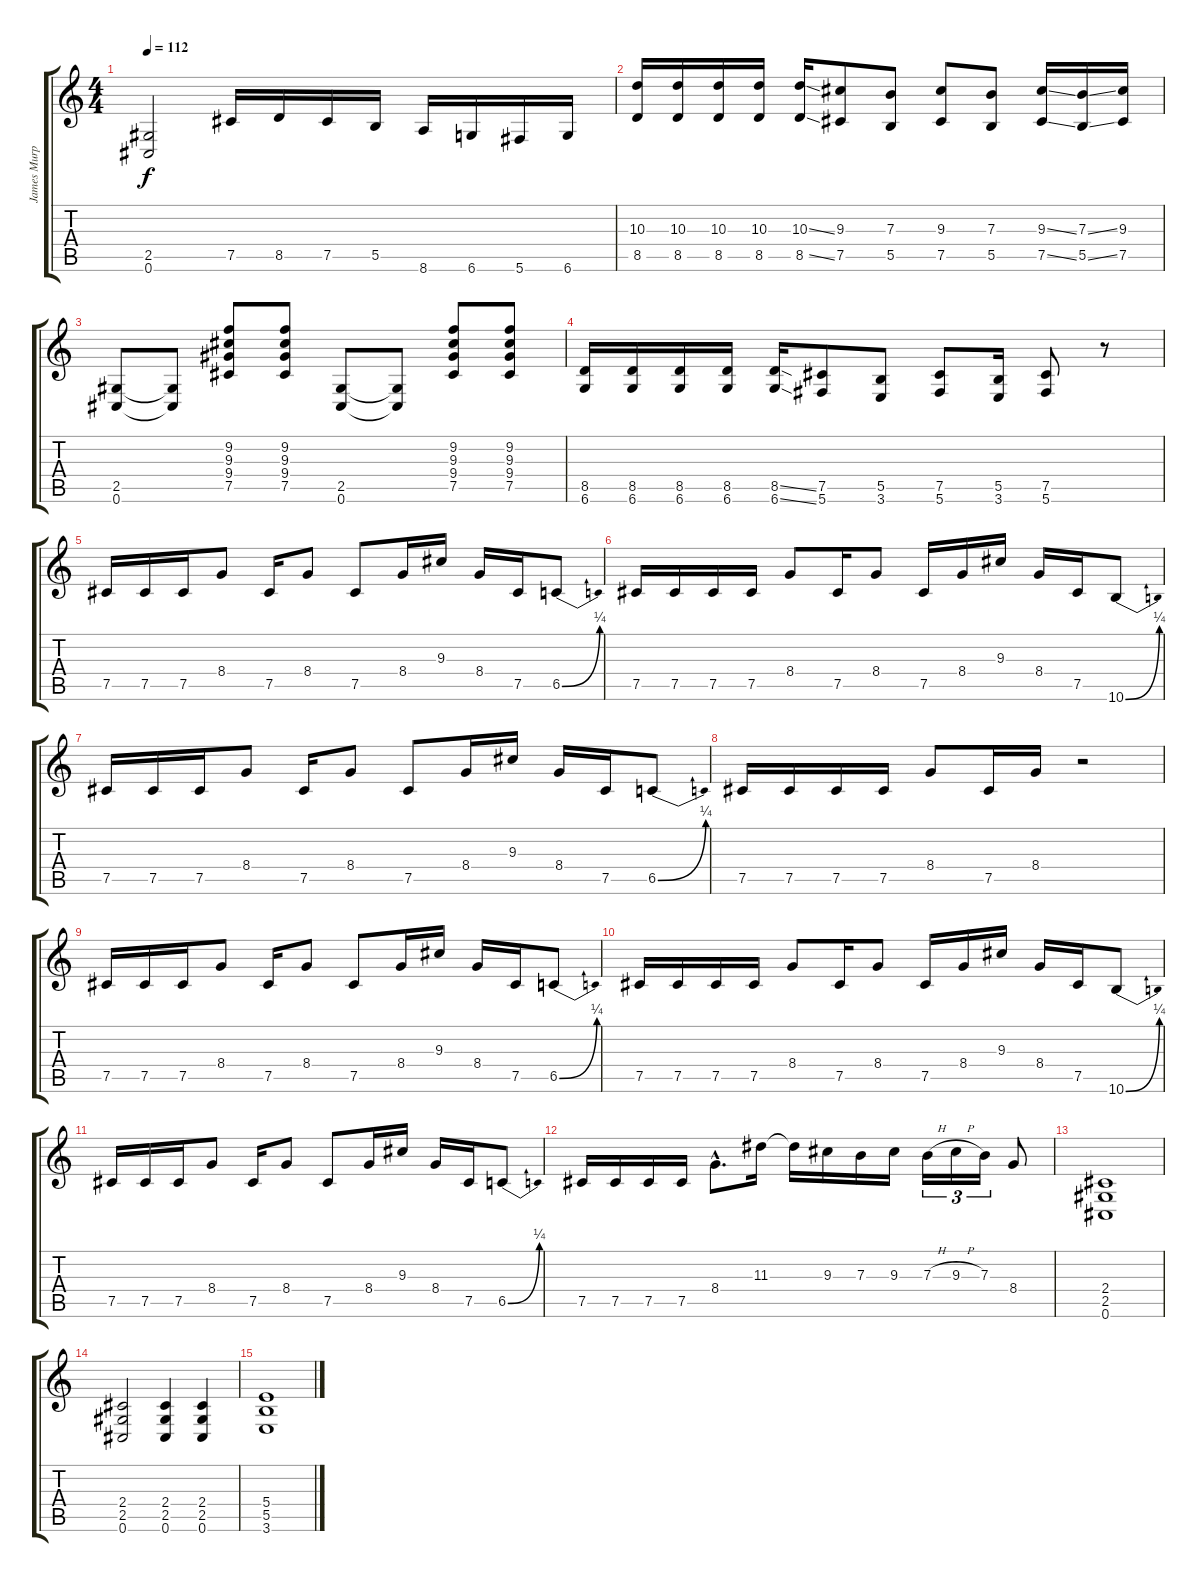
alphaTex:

\track ("James Murphy" "James Murp") {instrument distortionguitar}
\staff {score tabs}
\tuning (Db4 Ab3 E3 B2 Gb2 Db2) {hide}
\ts (4 4)
\tempo 112
\clef g2
\ks c
(2.5 0.6).2{dy f} 7.5.16 8.5.16 7.5.16 5.5.16 8.6.16 6.6.16 5.6.16 6.6.16 |
(10.3 8.5).16 (10.3 8.5).16 (10.3 8.5).16 (10.3 8.5).16 (10.3{ss} 8.5{ss}).16 (9.3 7.5).8 (7.3 5.5).8 (9.3 7.5).8 (7.3 5.5).8 (9.3{ss} 7.5{ss}).16 (7.3{ss} 5.5{ss}).16 (9.3 7.5).16 |
(2.5 0.6).8 (2.5{t} 0.6{t}).8 (9.2 9.3 9.4 7.5).8 (9.2 9.3 9.4 7.5).8 (2.5 0.6).8 (2.5{t} 0.6{t}).8 (9.2 9.3 9.4 7.5).8 (9.2 9.3 9.4 7.5).8 |
(8.5 6.6).16 (8.5 6.6).16 (8.5 6.6).16 (8.5 6.6).16 (8.5{ss} 6.6{ss}).16 (7.5 5.6).8 (5.5 3.6).8 (7.5 5.6).8 (5.5 3.6).16 (7.5 5.6).8 r.8 |
7.5.16 7.5.16 7.5.16 8.4.8 7.5.16 8.4.8 7.5.8 8.4.16 9.3.16 8.4.16 7.5.16 6.5{be (bend 0 0 60 1)}.8 |
7.5.16 7.5.16 7.5.16 7.5.16 8.4.8 7.5.16 8.4.8 7.5.16 8.4.16 9.3.16 8.4.16 7.5.16 10.6{be (bend 0 0 60 1)}.8 |
7.5.16 7.5.16 7.5.16 8.4.8 7.5.16 8.4.8 7.5.8 8.4.16 9.3.16 8.4.16 7.5.16 6.5{be (bend 0 0 60 1)}.8 |
7.5.16 7.5.16 7.5.16 7.5.16 8.4.8 7.5.16 8.4.16 r.2 |
7.5.16 7.5.16 7.5.16 8.4.8 7.5.16 8.4.8 7.5.8 8.4.16 9.3.16 8.4.16 7.5.16 6.5{be (bend 0 0 60 1)}.8 |
7.5.16 7.5.16 7.5.16 7.5.16 8.4.8 7.5.16 8.4.8 7.5.16 8.4.16 9.3.16 8.4.16 7.5.16 10.6{be (bend 0 0 60 1)}.8 |
7.5.16 7.5.16 7.5.16 8.4.8 7.5.16 8.4.8 7.5.8 8.4.16 9.3.16 8.4.16 7.5.16 6.5{be (bend 0 0 60 1)}.8 |
7.5.16 7.5.16 7.5.16 7.5.16 8.4{hac}.8{d} 11.3.16 11.3{t}.16 9.3.16 7.3.16 9.3.16 7.3{h}.16{tu (3 2)} 9.3{h}.16{tu (3 2)} 7.3.16{tu (3 2)} 8.4.8 |
(2.4 2.5 0.6).1 |
(2.4 2.5 0.6).2 (2.4 2.5 0.6).4 (2.4 2.5 0.6).4 |
(5.4 5.5 3.6).1
